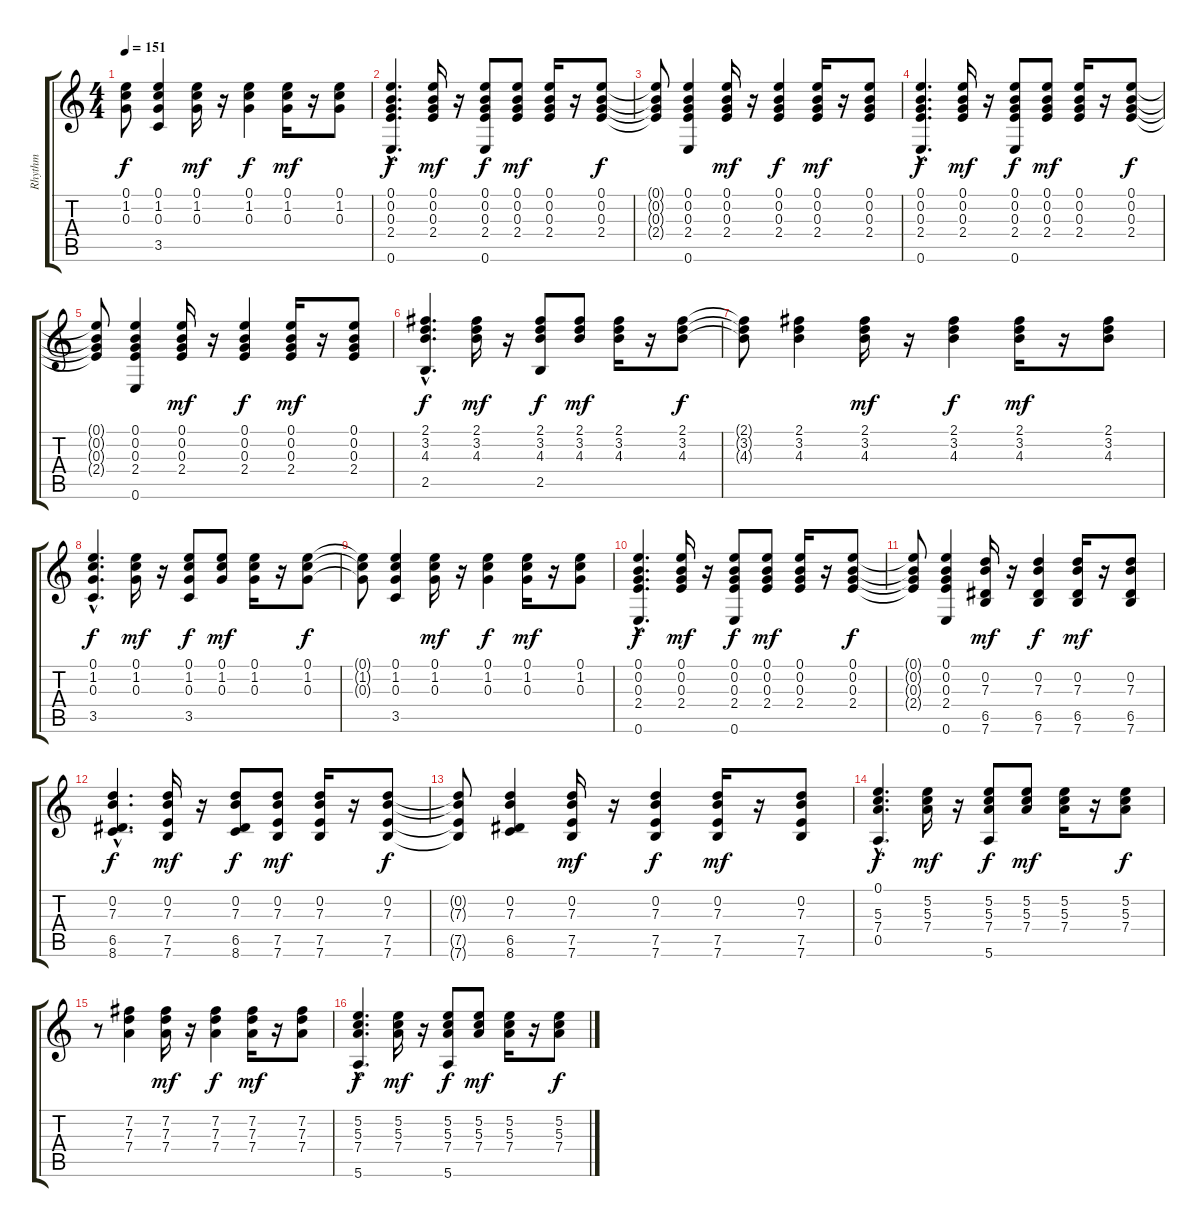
\track ("Rhythm" "Rhythm") {instrument acousticguitarsteel}
\staff {score tabs}
\tuning (E4 B3 G3 D3 A2 E2) {hide}
\ts (4 4)
\tempo 151
\clef g2
\ks c
(0.1{t} 1.2{t} 0.3{t}).8{dy f} (0.1 1.2 0.3 3.5).4 (0.1 1.2 0.3).16{dy mf} r.16 (0.1 1.2 0.3).4{dy f} (0.1 1.2 0.3).16{dy mf} r.16 (0.1 1.2 0.3).8 |
(0.1{hac} 0.2{hac} 0.3{hac} 2.4{hac} 0.6{hac}).4{d dy f} (0.1 0.2 0.3 2.4).16{dy mf} r.16 (0.1 0.2 0.3 2.4 0.6).8{dy f} (0.1 0.2 0.3 2.4).8{dy mf} (0.1 0.2 0.3 2.4).16 r.16 (0.1 0.2 0.3 2.4).8{dy f} |
(0.1{t} 0.2{t} 0.3{t} 2.4{t}).8 (0.1 0.2 0.3 2.4 0.6).4 (0.1 0.2 0.3 2.4).16{dy mf} r.16 (0.1 0.2 0.3 2.4).4{dy f} (0.1 0.2 0.3 2.4).16{dy mf} r.16 (0.1 0.2 0.3 2.4).8 |
(0.1{hac} 0.2{hac} 0.3{hac} 2.4{hac} 0.6{hac}).4{d dy f} (0.1 0.2 0.3 2.4).16{dy mf} r.16 (0.1 0.2 0.3 2.4 0.6).8{dy f} (0.1 0.2 0.3 2.4).8{dy mf} (0.1 0.2 0.3 2.4).16 r.16 (0.1 0.2 0.3 2.4).8{dy f} |
(0.1{t} 0.2{t} 0.3{t} 2.4{t}).8 (0.1 0.2 0.3 2.4 0.6).4 (0.1 0.2 0.3 2.4).16{dy mf} r.16 (0.1 0.2 0.3 2.4).4{dy f} (0.1 0.2 0.3 2.4).16{dy mf} r.16 (0.1 0.2 0.3 2.4).8 |
(2.1{hac} 3.2{hac} 4.3{hac} 2.5{hac}).4{d dy f} (2.1 3.2 4.3).16{dy mf} r.16 (2.1 3.2 4.3 2.5).8{dy f} (2.1 3.2 4.3).8{dy mf} (2.1 3.2 4.3).16 r.16 (2.1 3.2 4.3).8{dy f} |
(2.1{t} 3.2{t} 4.3{t}).8 (2.1 3.2 4.3).4 (2.1 3.2 4.3).16{dy mf} r.16 (2.1 3.2 4.3).4{dy f} (2.1 3.2 4.3).16{dy mf} r.16 (2.1 3.2 4.3).8 |
(0.1{hac} 1.2{hac} 0.3{hac} 3.5{hac}).4{d dy f} (0.1 1.2 0.3).16{dy mf} r.16 (0.1 1.2 0.3 3.5).8{dy f} (0.1 1.2 0.3).8{dy mf} (0.1 1.2 0.3).16 r.16 (0.1 1.2 0.3).8{dy f} |
(0.1{t} 1.2{t} 0.3{t}).8 (0.1 1.2 0.3 3.5).4 (0.1 1.2 0.3).16{dy mf} r.16 (0.1 1.2 0.3).4{dy f} (0.1 1.2 0.3).16{dy mf} r.16 (0.1 1.2 0.3).8 |
(0.1{hac} 0.2{hac} 0.3{hac} 2.4{hac} 0.6{hac}).4{d dy f} (0.1 0.2 0.3 2.4).16{dy mf} r.16 (0.1 0.2 0.3 2.4 0.6).8{dy f} (0.1 0.2 0.3 2.4).8{dy mf} (0.1 0.2 0.3 2.4).16 r.16 (0.1 0.2 0.3 2.4).8{dy f} |
(0.1{t} 0.2{t} 0.3{t} 2.4{t}).8 (0.1 0.2 0.3 2.4 0.6).4 (0.2 7.3 6.5 7.6).16{dy mf} r.16 (0.2 7.3 6.5 7.6).4{dy f} (0.2 7.3 6.5 7.6).16{dy mf} r.16 (0.2 7.3 6.5 7.6).8 |
(0.2{hac} 7.3{hac} 6.5{hac} 8.6{hac}).4{d dy f} (0.2 7.3 7.5 7.6).16{dy mf} r.16 (0.2 7.3 6.5 8.6).8{dy f} (0.2 7.3 7.5 7.6).8{dy mf} (0.2 7.3 7.5 7.6).16 r.16 (0.2 7.3 7.5 7.6).8{dy f} |
(0.2{t} 7.3{t} 7.5{t} 7.6{t}).8 (0.2 7.3 6.5 8.6).4 (0.2 7.3 7.5 7.6).16{dy mf} r.16 (0.2 7.3 7.5 7.6).4{dy f} (0.2 7.3 7.5 7.6).16{dy mf} r.16 (0.2 7.3 7.5 7.6).8 |
(0.1{hac} 5.3{hac} 7.4{hac} 0.5{hac}).4{d dy f} (5.2 5.3 7.4).16{dy mf} r.16 (5.2 5.3 7.4 5.6).8{dy f} (5.2 5.3 7.4).8{dy mf} (5.2 5.3 7.4).16 r.16 (5.2 5.3 7.4).8{dy f} |
r.8 (7.2 7.3 7.4).4 (7.2 7.3 7.4).16{dy mf} r.16 (7.2 7.3 7.4).4{dy f} (7.2 7.3 7.4).16{dy mf} r.16 (7.2 7.3 7.4).8 |
(5.2{hac} 5.3{hac} 7.4{hac} 5.6{hac}).4{d dy f} (5.2 5.3 7.4).16{dy mf} r.16 (5.2 5.3 7.4 5.6).8{dy f} (5.2 5.3 7.4).8{dy mf} (5.2 5.3 7.4).16 r.16 (5.2 5.3 7.4).8{dy f}
